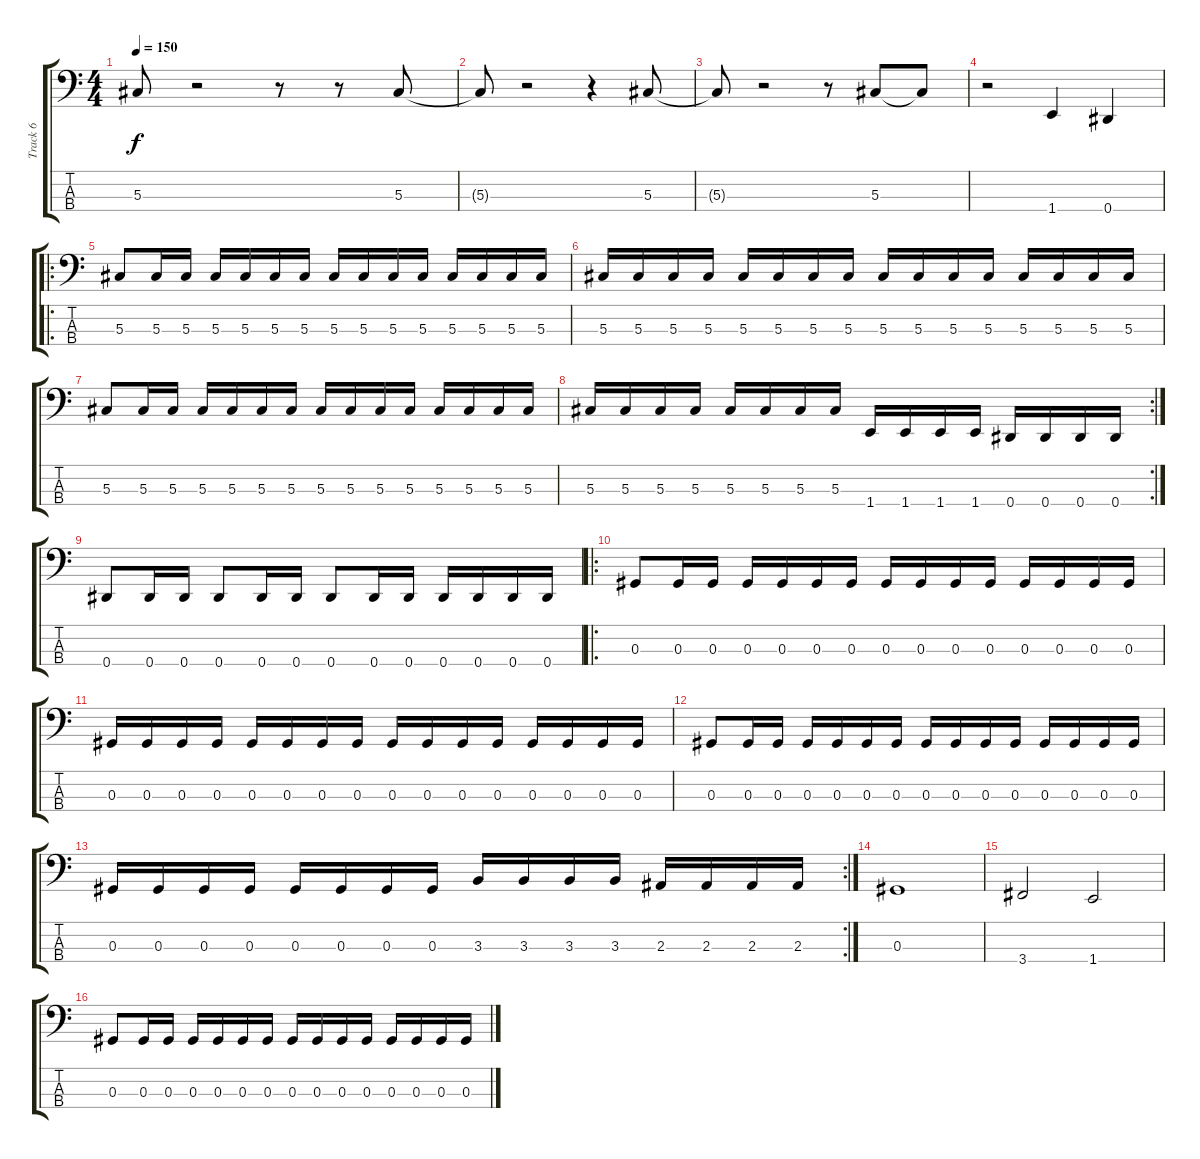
\track ("Track 6" "Track 6") {instrument electricbassfinger}
\staff {score tabs}
\tuning (Gb2 Db2 Ab1 Eb1) {hide}
\ts (4 4)
\tempo 150
\clef f4
\ks c
5.3.8{dy f instrument electricbassfinger} r.2 r.8 r.8 5.3.8 |
5.3{t}.8 r.2 r.4 5.3.8 |
5.3{t}.8 r.2 r.8 5.3.8 5.3{t}.8 |
r.2 1.4.4 0.4.4 |
\ro
5.3.8 5.3.16 5.3.16 5.3.16 5.3.16 5.3.16 5.3.16 5.3.16 5.3.16 5.3.16 5.3.16 5.3.16 5.3.16 5.3.16 5.3.16 |
5.3.16 5.3.16 5.3.16 5.3.16 5.3.16 5.3.16 5.3.16 5.3.16 5.3.16 5.3.16 5.3.16 5.3.16 5.3.16 5.3.16 5.3.16 5.3.16 |
5.3.8 5.3.16 5.3.16 5.3.16 5.3.16 5.3.16 5.3.16 5.3.16 5.3.16 5.3.16 5.3.16 5.3.16 5.3.16 5.3.16 5.3.16 |
\rc 2
5.3.16 5.3.16 5.3.16 5.3.16 5.3.16 5.3.16 5.3.16 5.3.16 1.4.16 1.4.16 1.4.16 1.4.16 0.4.16 0.4.16 0.4.16 0.4.16 |
0.4.8 0.4.16 0.4.16 0.4.8 0.4.16 0.4.16 0.4.8 0.4.16 0.4.16 0.4.16 0.4.16 0.4.16 0.4.16 |
\ro
0.3.8 0.3.16 0.3.16 0.3.16 0.3.16 0.3.16 0.3.16 0.3.16 0.3.16 0.3.16 0.3.16 0.3.16 0.3.16 0.3.16 0.3.16 |
0.3.16 0.3.16 0.3.16 0.3.16 0.3.16 0.3.16 0.3.16 0.3.16 0.3.16 0.3.16 0.3.16 0.3.16 0.3.16 0.3.16 0.3.16 0.3.16 |
0.3.8 0.3.16 0.3.16 0.3.16 0.3.16 0.3.16 0.3.16 0.3.16 0.3.16 0.3.16 0.3.16 0.3.16 0.3.16 0.3.16 0.3.16 |
\rc 2
0.3.16 0.3.16 0.3.16 0.3.16 0.3.16 0.3.16 0.3.16 0.3.16 3.3.16 3.3.16 3.3.16 3.3.16 2.3.16 2.3.16 2.3.16 2.3.16 |
0.3.1 |
3.4.2 1.4.2 |
0.3.8 0.3.16 0.3.16 0.3.16 0.3.16 0.3.16 0.3.16 0.3.16 0.3.16 0.3.16 0.3.16 0.3.16 0.3.16 0.3.16 0.3.16
